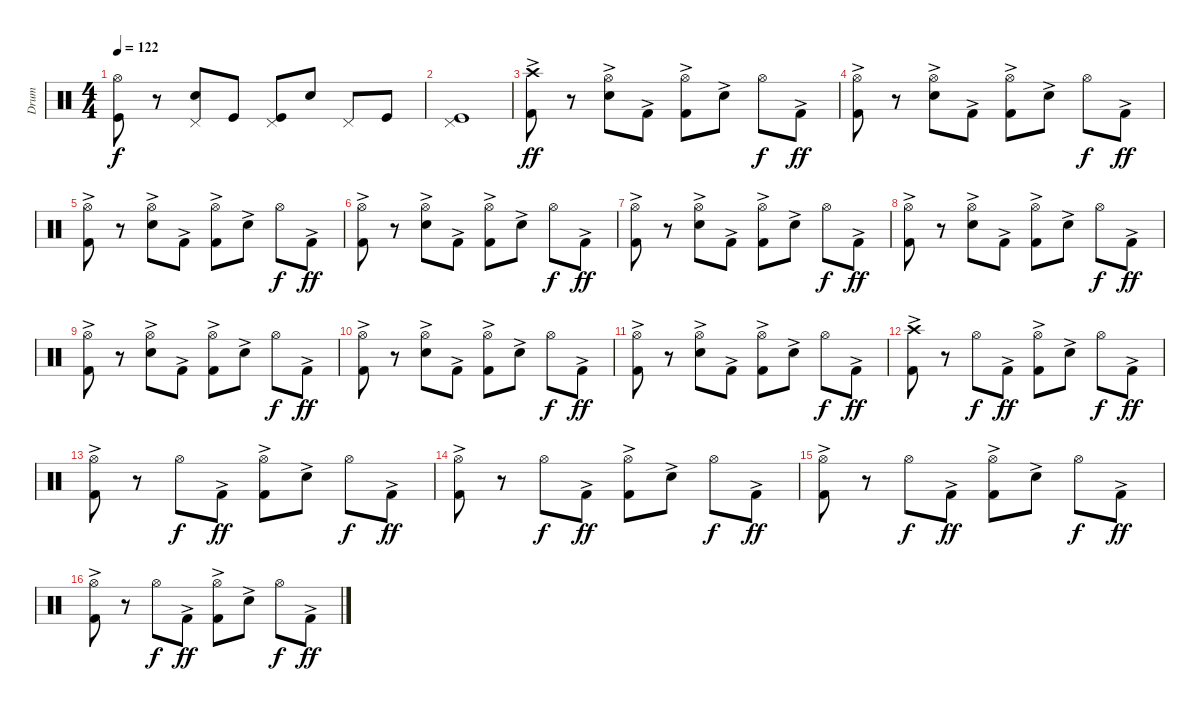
\track ("Drum" "Drum") {instrument percussion}
\staff {score}
\articulation defaults
\ts (4 4)
\tempo 122
\clef neutral
\ks c
("Hi-Hat (open)" "Kick (hit)").8{dy f} r.8 ("Pedal Hi-Hat (hit)" "Electric Snare (hit)").8 "Kick (hit)".8 ("Pedal Hi-Hat (hit)" "Kick (hit)").8 "Electric Snare (hit)".8 "Pedal Hi-Hat (hit)".8 "Kick (hit)".8 |
("Pedal Hi-Hat (hit)" "Kick (hit)").1 |
("Crash high (hit)" "Kick (hit) 2"{ac}).8{dy ff volume 16} r.8 ("Hi-Hat (open)" "Electric Snare (hit)"{ac}).8 "Kick (hit) 2"{ac}.8 ("Hi-Hat (open)" "Kick (hit) 2"{ac}).8 "Electric Snare (hit)"{ac}.8 "Hi-Hat (open)".8{dy f} "Kick (hit) 2"{ac}.8{dy ff} |
("Hi-Hat (open)" "Kick (hit) 2"{ac}).8 r.8 ("Hi-Hat (open)" "Electric Snare (hit)"{ac}).8 "Kick (hit) 2"{ac}.8 ("Hi-Hat (open)" "Kick (hit) 2"{ac}).8 "Electric Snare (hit)"{ac}.8 "Hi-Hat (open)".8{dy f} "Kick (hit) 2"{ac}.8{dy ff} |
("Hi-Hat (open)" "Kick (hit) 2"{ac}).8 r.8 ("Hi-Hat (open)" "Electric Snare (hit)"{ac}).8 "Kick (hit) 2"{ac}.8 ("Hi-Hat (open)" "Kick (hit) 2"{ac}).8 "Electric Snare (hit)"{ac}.8 "Hi-Hat (open)".8{dy f} "Kick (hit) 2"{ac}.8{dy ff} |
("Hi-Hat (open)" "Kick (hit) 2"{ac}).8 r.8 ("Hi-Hat (open)" "Electric Snare (hit)"{ac}).8 "Kick (hit) 2"{ac}.8 ("Hi-Hat (open)" "Kick (hit) 2"{ac}).8 "Electric Snare (hit)"{ac}.8 "Hi-Hat (open)".8{dy f} "Kick (hit) 2"{ac}.8{dy ff} |
("Hi-Hat (open)" "Kick (hit) 2"{ac}).8 r.8 ("Hi-Hat (open)" "Electric Snare (hit)"{ac}).8 "Kick (hit) 2"{ac}.8 ("Hi-Hat (open)" "Kick (hit) 2"{ac}).8 "Electric Snare (hit)"{ac}.8 "Hi-Hat (open)".8{dy f} "Kick (hit) 2"{ac}.8{dy ff} |
("Hi-Hat (open)" "Kick (hit) 2"{ac}).8 r.8 ("Hi-Hat (open)" "Electric Snare (hit)"{ac}).8 "Kick (hit) 2"{ac}.8 ("Hi-Hat (open)" "Kick (hit) 2"{ac}).8 "Electric Snare (hit)"{ac}.8 "Hi-Hat (open)".8{dy f} "Kick (hit) 2"{ac}.8{dy ff} |
("Hi-Hat (open)" "Kick (hit) 2"{ac}).8 r.8 ("Hi-Hat (open)" "Electric Snare (hit)"{ac}).8 "Kick (hit) 2"{ac}.8 ("Hi-Hat (open)" "Kick (hit) 2"{ac}).8 "Electric Snare (hit)"{ac}.8 "Hi-Hat (open)".8{dy f} "Kick (hit) 2"{ac}.8{dy ff} |
("Hi-Hat (open)" "Kick (hit) 2"{ac}).8 r.8 ("Hi-Hat (open)" "Electric Snare (hit)"{ac}).8 "Kick (hit) 2"{ac}.8 ("Hi-Hat (open)" "Kick (hit) 2"{ac}).8 "Electric Snare (hit)"{ac}.8 "Hi-Hat (open)".8{dy f} "Kick (hit) 2"{ac}.8{dy ff} |
("Hi-Hat (open)" "Kick (hit) 2"{ac}).8 r.8 ("Hi-Hat (open)" "Electric Snare (hit)"{ac}).8 "Kick (hit) 2"{ac}.8 ("Hi-Hat (open)" "Kick (hit) 2"{ac}).8 "Electric Snare (hit)"{ac}.8 "Hi-Hat (open)".8{dy f} "Kick (hit) 2"{ac}.8{dy ff} |
("Crash high (hit)" "Kick (hit) 2"{ac}).8 r.8 "Hi-Hat (open)".8{dy f} "Kick (hit) 2"{ac}.8{dy ff} ("Hi-Hat (open)" "Kick (hit) 2"{ac}).8 "Electric Snare (hit)"{ac}.8 "Hi-Hat (open)".8{dy f} "Kick (hit) 2"{ac}.8{dy ff} |
("Hi-Hat (open)" "Kick (hit) 2"{ac}).8 r.8 "Hi-Hat (open)".8{dy f} "Kick (hit) 2"{ac}.8{dy ff} ("Hi-Hat (open)" "Kick (hit) 2"{ac}).8 "Electric Snare (hit)"{ac}.8 "Hi-Hat (open)".8{dy f} "Kick (hit) 2"{ac}.8{dy ff} |
("Hi-Hat (open)" "Kick (hit) 2"{ac}).8 r.8 "Hi-Hat (open)".8{dy f} "Kick (hit) 2"{ac}.8{dy ff} ("Hi-Hat (open)" "Kick (hit) 2"{ac}).8 "Electric Snare (hit)"{ac}.8 "Hi-Hat (open)".8{dy f} "Kick (hit) 2"{ac}.8{dy ff} |
("Hi-Hat (open)" "Kick (hit) 2"{ac}).8 r.8 "Hi-Hat (open)".8{dy f} "Kick (hit) 2"{ac}.8{dy ff} ("Hi-Hat (open)" "Kick (hit) 2"{ac}).8 "Electric Snare (hit)"{ac}.8 "Hi-Hat (open)".8{dy f} "Kick (hit) 2"{ac}.8{dy ff} |
("Hi-Hat (open)" "Kick (hit) 2"{ac}).8 r.8 "Hi-Hat (open)".8{dy f} "Kick (hit) 2"{ac}.8{dy ff} ("Hi-Hat (open)" "Kick (hit) 2"{ac}).8 "Electric Snare (hit)"{ac}.8 "Hi-Hat (open)".8{dy f} "Kick (hit) 2"{ac}.8{dy ff}
